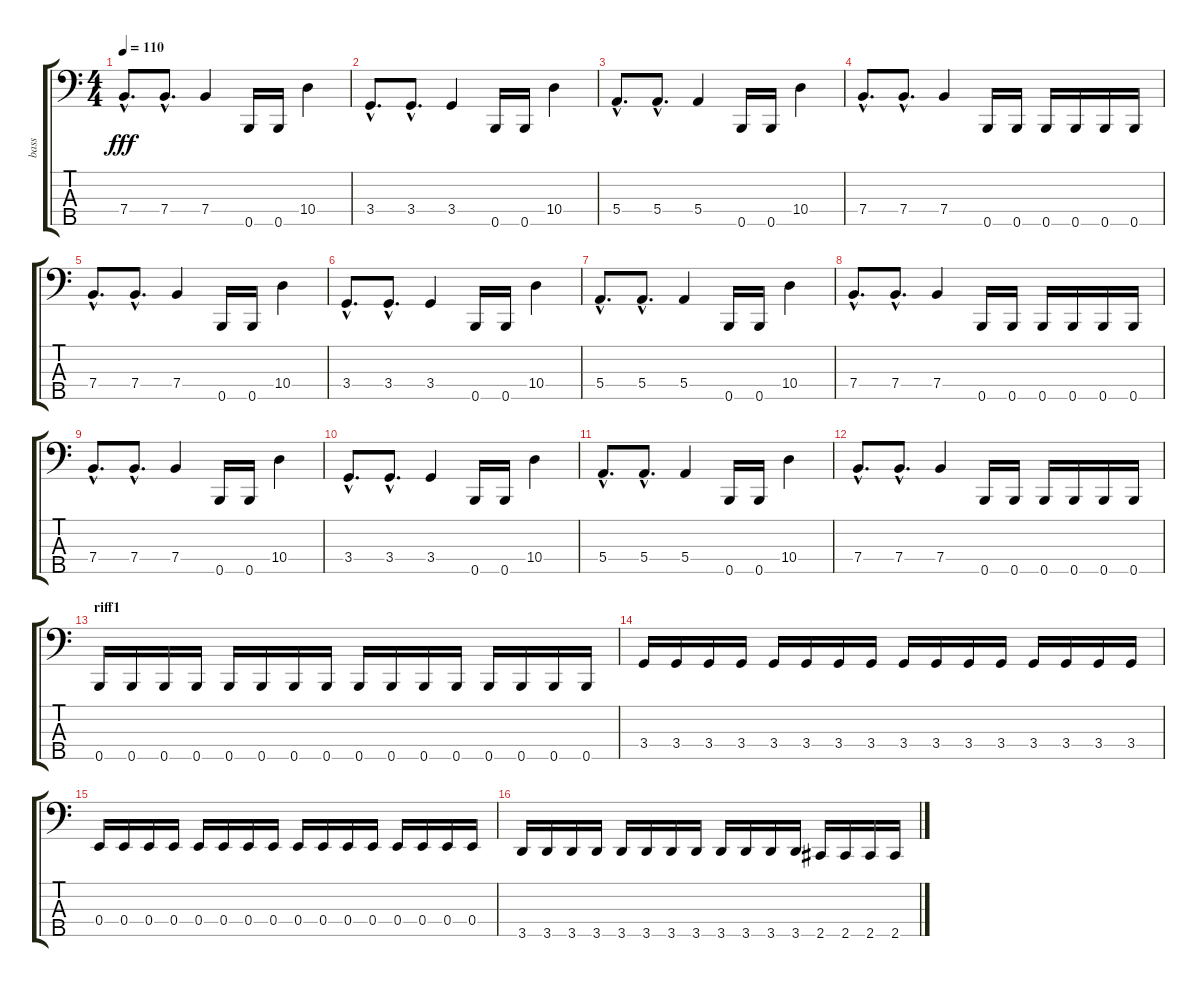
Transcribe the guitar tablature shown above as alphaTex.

\track ("bass" "bass") {instrument electricbassfinger}
\staff {score tabs}
\tuning (G2 D2 A1 E1 B0) {hide}
\ts (4 4)
\tempo 110
\clef f4
\ks c
7.4{hac}.8{d dy fff} 7.4{hac}.8{d} 7.4.4 0.5.16 0.5.16 10.4.4 |
3.4{hac}.8{d} 3.4{hac}.8{d} 3.4.4 0.5.16 0.5.16 10.4.4 |
5.4{hac}.8{d} 5.4{hac}.8{d} 5.4.4 0.5.16 0.5.16 10.4.4 |
7.4{hac}.8{d} 7.4{hac}.8{d} 7.4.4 0.5.16 0.5.16 0.5.16 0.5.16 0.5.16 0.5.16 |
7.4{hac}.8{d} 7.4{hac}.8{d} 7.4.4 0.5.16 0.5.16 10.4.4 |
3.4{hac}.8{d} 3.4{hac}.8{d} 3.4.4 0.5.16 0.5.16 10.4.4 |
5.4{hac}.8{d} 5.4{hac}.8{d} 5.4.4 0.5.16 0.5.16 10.4.4 |
7.4{hac}.8{d} 7.4{hac}.8{d} 7.4.4 0.5.16 0.5.16 0.5.16 0.5.16 0.5.16 0.5.16 |
7.4{hac}.8{d} 7.4{hac}.8{d} 7.4.4 0.5.16 0.5.16 10.4.4 |
3.4{hac}.8{d} 3.4{hac}.8{d} 3.4.4 0.5.16 0.5.16 10.4.4 |
5.4{hac}.8{d} 5.4{hac}.8{d} 5.4.4 0.5.16 0.5.16 10.4.4 |
7.4{hac}.8{d} 7.4{hac}.8{d} 7.4.4 0.5.16 0.5.16 0.5.16 0.5.16 0.5.16 0.5.16 |
\section ("" "riff1")
0.5.16 0.5.16 0.5.16 0.5.16 0.5.16 0.5.16 0.5.16 0.5.16 0.5.16 0.5.16 0.5.16 0.5.16 0.5.16 0.5.16 0.5.16 0.5.16 |
3.4.16 3.4.16 3.4.16 3.4.16 3.4.16 3.4.16 3.4.16 3.4.16 3.4.16 3.4.16 3.4.16 3.4.16 3.4.16 3.4.16 3.4.16 3.4.16 |
0.4.16 0.4.16 0.4.16 0.4.16 0.4.16 0.4.16 0.4.16 0.4.16 0.4.16 0.4.16 0.4.16 0.4.16 0.4.16 0.4.16 0.4.16 0.4.16 |
3.5.16 3.5.16 3.5.16 3.5.16 3.5.16 3.5.16 3.5.16 3.5.16 3.5.16 3.5.16 3.5.16 3.5.16 2.5.16 2.5.16 2.5.16 2.5.16
